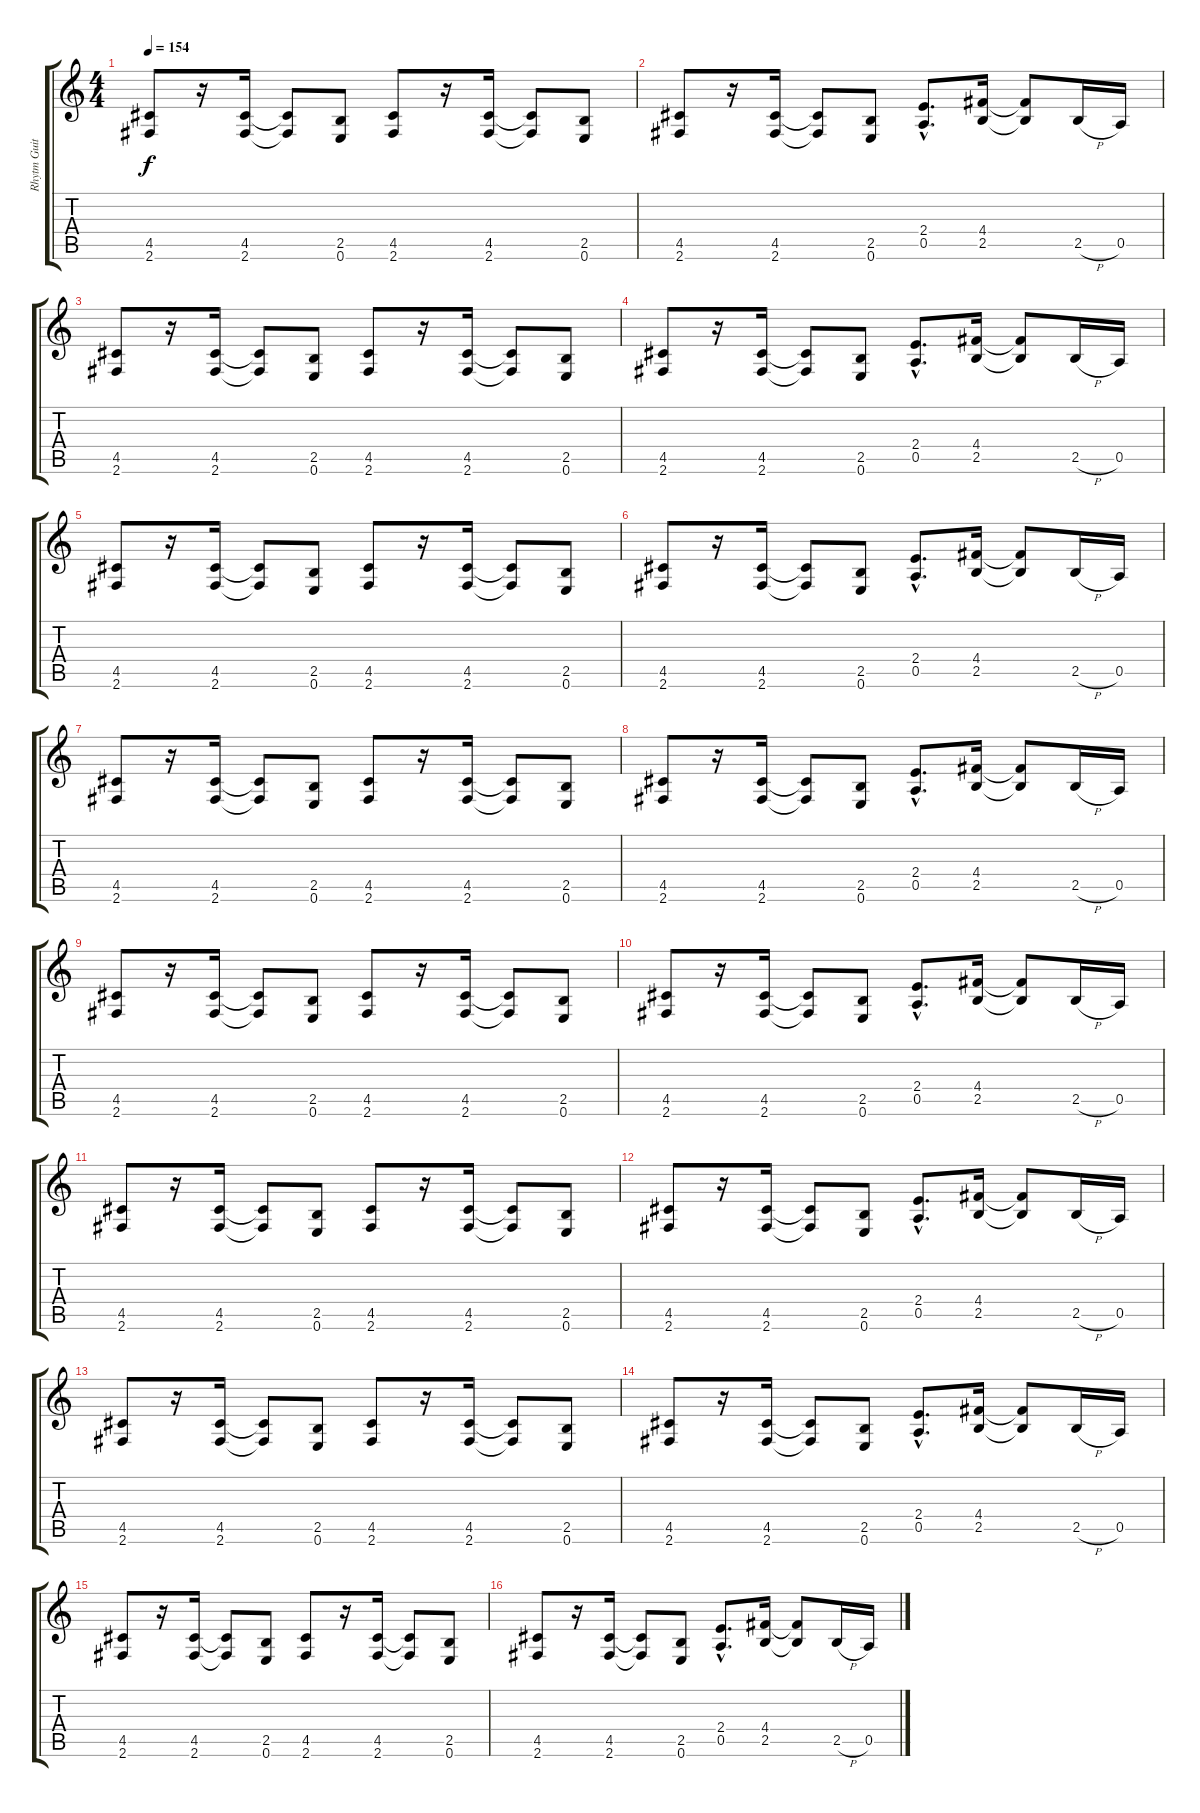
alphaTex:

\track ("Rhytm Guitar" "Rhytm Guit") {instrument distortionguitar}
\staff {score tabs}
\tuning (E4 B3 G3 D3 A2 E2) {hide}
\ts (4 4)
\tempo 154
\clef g2
\ks c
(4.5 2.6).8{dy f} r.16 (4.5 2.6).16 (4.5{t} 2.6{t}).8 (2.5 0.6).8 (4.5 2.6).8 r.16 (4.5 2.6).16 (4.5{t} 2.6{t}).8 (2.5 0.6).8 |
(4.5 2.6).8 r.16 (4.5 2.6).16 (4.5{t} 2.6{t}).8 (2.5 0.6).8 (2.4{hac} 0.5{hac}).8{d} (4.4 2.5).16 (4.4{t} 2.5{t}).8 2.5{h}.16 0.5.16 |
(4.5 2.6).8 r.16 (4.5 2.6).16 (4.5{t} 2.6{t}).8 (2.5 0.6).8 (4.5 2.6).8 r.16 (4.5 2.6).16 (4.5{t} 2.6{t}).8 (2.5 0.6).8 |
(4.5 2.6).8 r.16 (4.5 2.6).16 (4.5{t} 2.6{t}).8 (2.5 0.6).8 (2.4{hac} 0.5{hac}).8{d} (4.4 2.5).16 (4.4{t} 2.5{t}).8 2.5{h}.16 0.5.16 |
(4.5 2.6).8 r.16 (4.5 2.6).16 (4.5{t} 2.6{t}).8 (2.5 0.6).8 (4.5 2.6).8 r.16 (4.5 2.6).16 (4.5{t} 2.6{t}).8 (2.5 0.6).8 |
(4.5 2.6).8 r.16 (4.5 2.6).16 (4.5{t} 2.6{t}).8 (2.5 0.6).8 (2.4{hac} 0.5{hac}).8{d} (4.4 2.5).16 (4.4{t} 2.5{t}).8 2.5{h}.16 0.5.16 |
(4.5 2.6).8 r.16 (4.5 2.6).16 (4.5{t} 2.6{t}).8 (2.5 0.6).8 (4.5 2.6).8 r.16 (4.5 2.6).16 (4.5{t} 2.6{t}).8 (2.5 0.6).8 |
(4.5 2.6).8 r.16 (4.5 2.6).16 (4.5{t} 2.6{t}).8 (2.5 0.6).8 (2.4{hac} 0.5{hac}).8{d} (4.4 2.5).16 (4.4{t} 2.5{t}).8 2.5{h}.16 0.5.16 |
(4.5 2.6).8 r.16 (4.5 2.6).16 (4.5{t} 2.6{t}).8 (2.5 0.6).8 (4.5 2.6).8 r.16 (4.5 2.6).16 (4.5{t} 2.6{t}).8 (2.5 0.6).8 |
(4.5 2.6).8 r.16 (4.5 2.6).16 (4.5{t} 2.6{t}).8 (2.5 0.6).8 (2.4{hac} 0.5{hac}).8{d} (4.4 2.5).16 (4.4{t} 2.5{t}).8 2.5{h}.16 0.5.16 |
(4.5 2.6).8 r.16 (4.5 2.6).16 (4.5{t} 2.6{t}).8 (2.5 0.6).8 (4.5 2.6).8 r.16 (4.5 2.6).16 (4.5{t} 2.6{t}).8 (2.5 0.6).8 |
(4.5 2.6).8 r.16 (4.5 2.6).16 (4.5{t} 2.6{t}).8 (2.5 0.6).8 (2.4{hac} 0.5{hac}).8{d} (4.4 2.5).16 (4.4{t} 2.5{t}).8 2.5{h}.16 0.5.16 |
(4.5 2.6).8 r.16 (4.5 2.6).16 (4.5{t} 2.6{t}).8 (2.5 0.6).8 (4.5 2.6).8 r.16 (4.5 2.6).16 (4.5{t} 2.6{t}).8 (2.5 0.6).8 |
(4.5 2.6).8 r.16 (4.5 2.6).16 (4.5{t} 2.6{t}).8 (2.5 0.6).8 (2.4{hac} 0.5{hac}).8{d} (4.4 2.5).16 (4.4{t} 2.5{t}).8 2.5{h}.16 0.5.16 |
(4.5 2.6).8 r.16 (4.5 2.6).16 (4.5{t} 2.6{t}).8 (2.5 0.6).8 (4.5 2.6).8 r.16 (4.5 2.6).16 (4.5{t} 2.6{t}).8 (2.5 0.6).8 |
(4.5 2.6).8 r.16 (4.5 2.6).16 (4.5{t} 2.6{t}).8 (2.5 0.6).8 (2.4{hac} 0.5{hac}).8{d} (4.4 2.5).16 (4.4{t} 2.5{t}).8 2.5{h}.16 0.5.16
